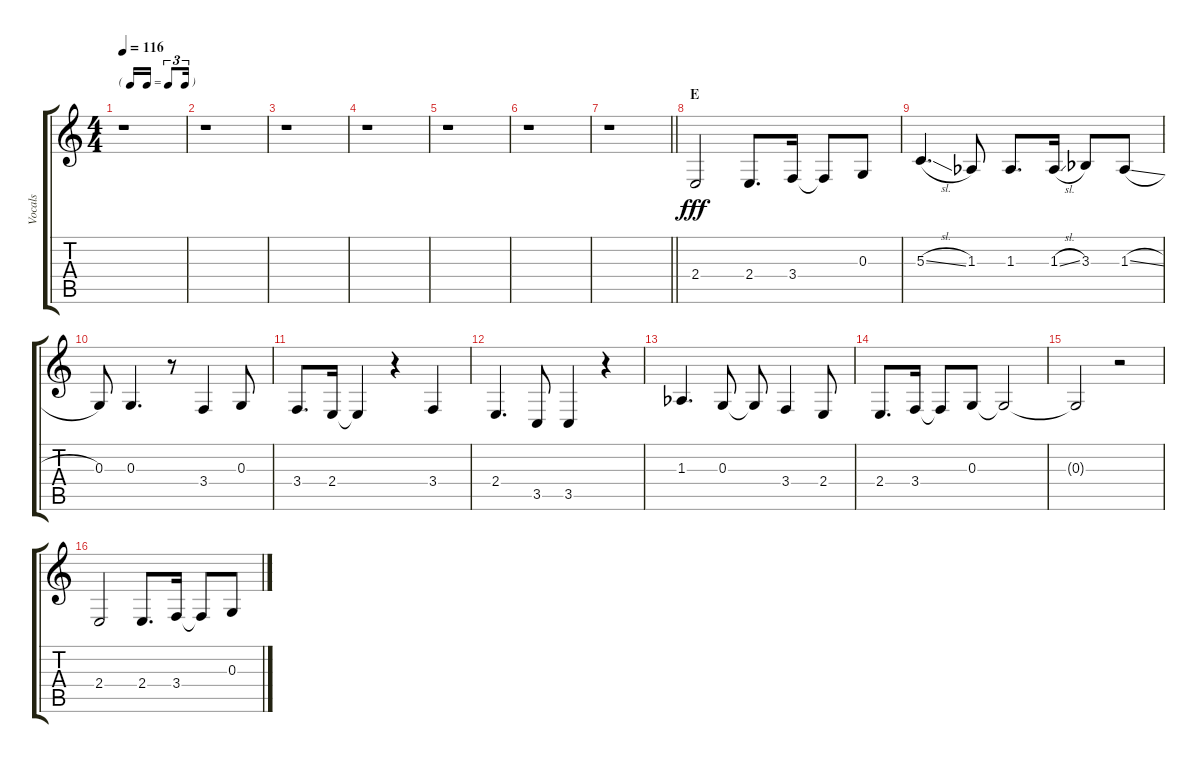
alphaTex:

\track ("Vocals" "Vocals") {instrument voiceoohs}
\staff {score tabs}
\tuning (E4 B3 G3 D3 A2 E2) {hide}
\ts (4 4)
\tf triplet16th
\tempo 116
\clef g2
\ks c
r.1{dy fff} |
r.1 |
r.1 |
r.1 |
r.1 |
r.1 |
\barLineRight lightlight
r.1 |
\section ("" "E")
2.4.2 2.4.8{d} 3.4.16 3.4{t}.8 0.3.8 |
5.3{sl}.4{d} 1.3{acc b}.8 1.3{acc b}.8{d} 1.3{sl acc b}.16 3.3{acc b}.8 1.3{sl acc b}.8 |
0.3.8 0.3.4{d} r.8 3.4.4 0.3.8 |
3.4.8{d} 2.4.16 2.4{t}.4 r.4 3.4.4 |
2.4.4{d} 3.5.8 3.5.4 r.4 |
1.3{acc b}.4{d} 0.3.8 0.3{t}.8 3.4.4 2.4.8 |
2.4.8{d} 3.4.16 3.4{t}.8 0.3.8 0.3{t}.2 |
0.3{t}.2 r.2 |
2.4.2 2.4.8{d} 3.4.16 3.4{t}.8 0.3.8
